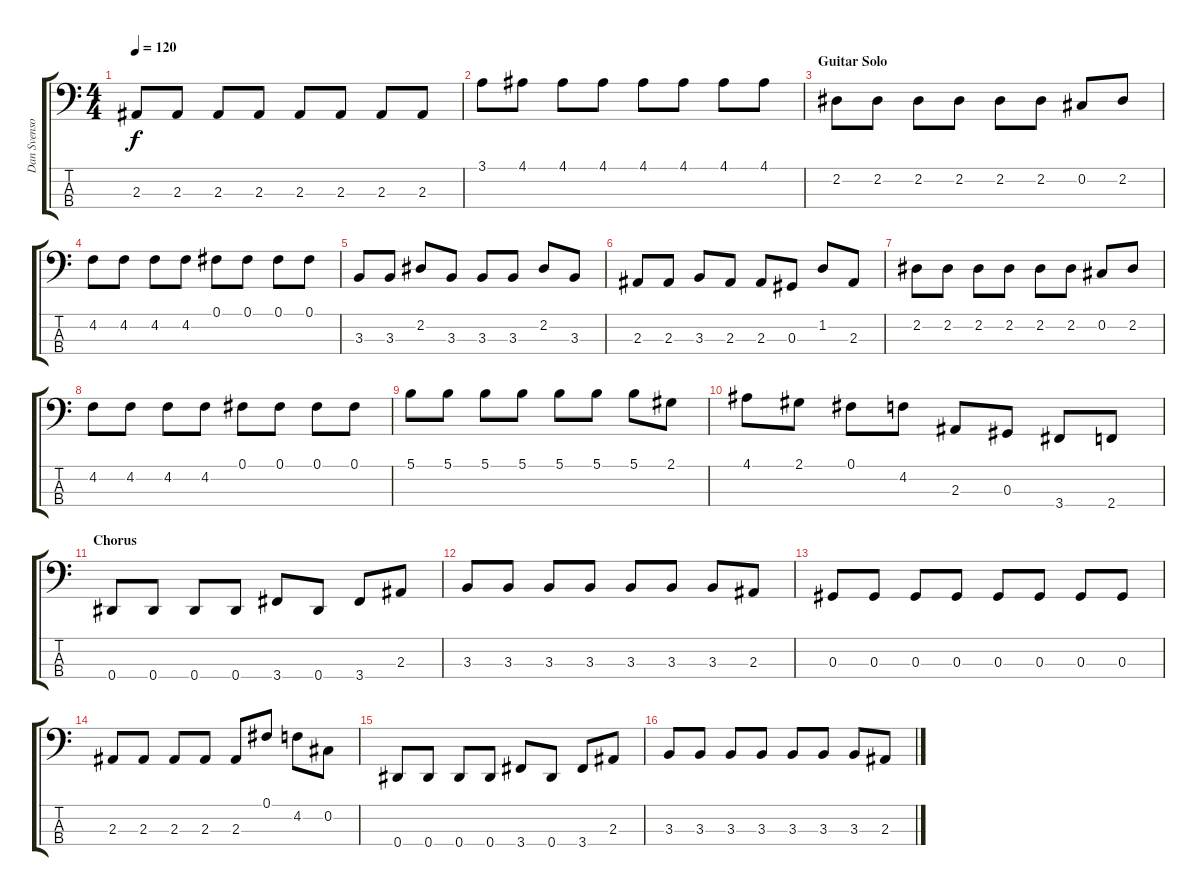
\track ("Dan Svenson" "Dan Svenso") {instrument electricbasspick}
\staff {score tabs}
\tuning (Gb2 Db2 Ab1 Eb1) {hide}
\ts (4 4)
\tempo 120
\clef f4
\ks c
2.3{t}.8{dy f} 2.3.8 2.3.8 2.3.8 2.3.8 2.3.8 2.3.8 2.3.8 |
3.1.8 4.1.8 4.1.8 4.1.8 4.1.8 4.1.8 4.1.8 4.1.8 |
\section ("" "Guitar Solo")
2.2.8 2.2.8 2.2.8 2.2.8 2.2.8 2.2.8 0.2.8 2.2.8 |
4.2.8 4.2.8 4.2.8 4.2.8 0.1.8 0.1.8 0.1.8 0.1.8 |
3.3.8 3.3.8 2.2.8 3.3.8 3.3.8 3.3.8 2.2.8 3.3.8 |
2.3.8 2.3.8 3.3.8 2.3.8 2.3.8 0.3.8 1.2.8 2.3.8 |
2.2.8 2.2.8 2.2.8 2.2.8 2.2.8 2.2.8 0.2.8 2.2.8 |
4.2.8 4.2.8 4.2.8 4.2.8 0.1.8 0.1.8 0.1.8 0.1.8 |
5.1.8 5.1.8 5.1.8 5.1.8 5.1.8 5.1.8 5.1.8 2.1.8 |
4.1.8 2.1.8 0.1.8 4.2.8 2.3.8 0.3.8 3.4.8 2.4.8 |
\section ("" "Chorus")
0.4.8 0.4.8 0.4.8 0.4.8 3.4.8 0.4.8 3.4.8 2.3.8 |
3.3.8 3.3.8 3.3.8 3.3.8 3.3.8 3.3.8 3.3.8 2.3.8 |
0.3.8 0.3.8 0.3.8 0.3.8 0.3.8 0.3.8 0.3.8 0.3.8 |
2.3.8 2.3.8 2.3.8 2.3.8 2.3.8 0.1.8 4.2.8 0.2.8 |
0.4.8 0.4.8 0.4.8 0.4.8 3.4.8 0.4.8 3.4.8 2.3.8 |
3.3.8 3.3.8 3.3.8 3.3.8 3.3.8 3.3.8 3.3.8 2.3.8
